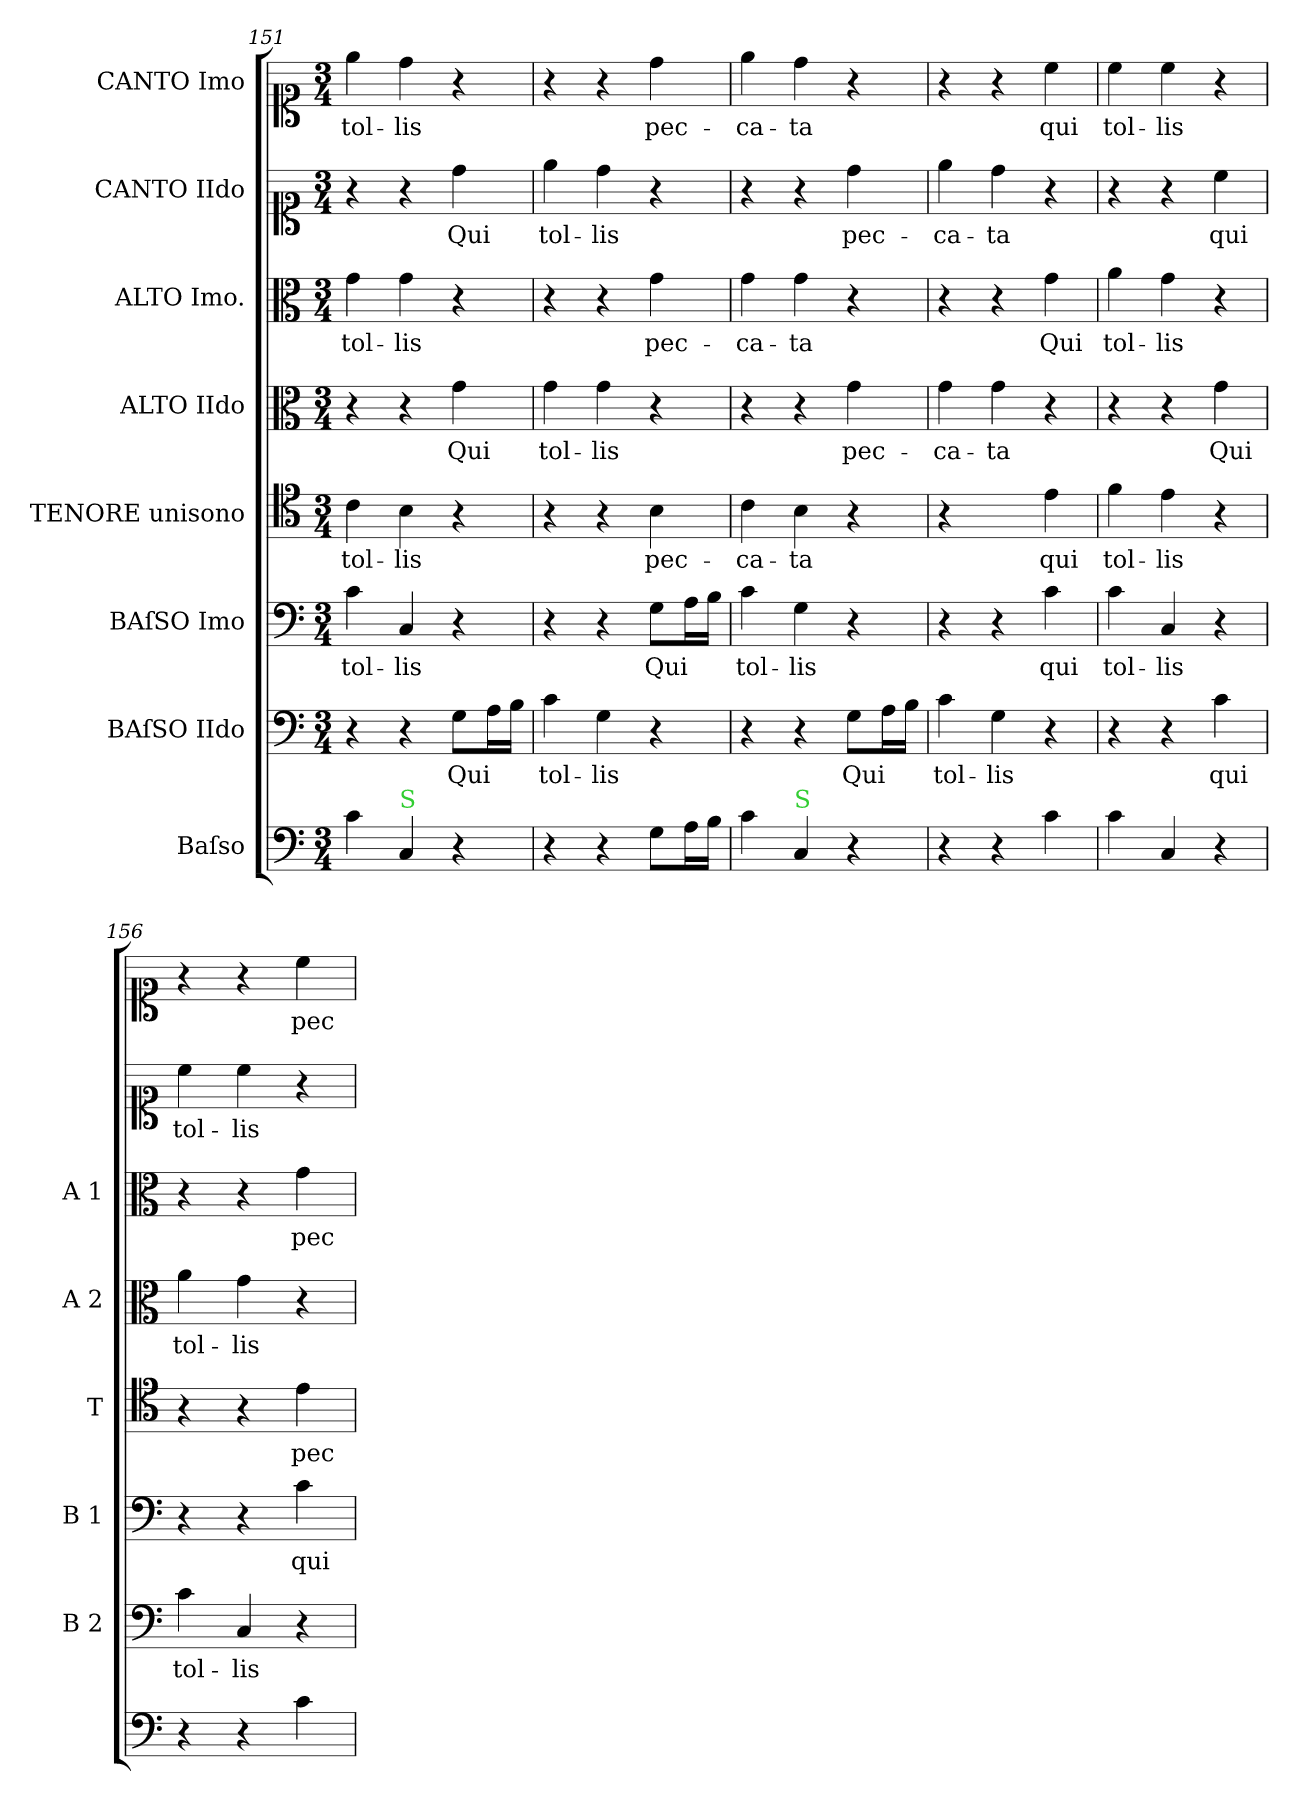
**kern	**kern	**text	**kern	**text	**kern	**text	**kern	**text	**kern	**text	**kern	**text	**kern	**text
*part8	*part7	*part7	*part6	*part6	*part5	*part5	*part4	*part4	*part3	*part3	*part2	*part2	*part1	*part1
*staff8	*staff7	*staff7	*staff6	*staff6	*staff5	*staff5	*staff4	*staff4	*staff3	*staff3	*staff2	*staff2	*staff1	*staff1
*I"Baſso	*I"BAſSO IIdo	*	*I"BAſSO Imo	*	*I"TENORE unisono	*	*I"ALTO IIdo	*	*I"ALTO Imo.	*	*I"CANTO IIdo	*	*I"CANTO Imo	*
*	*I'B 2	*	*I'B 1	*	*I'T	*	*I'A 2	*	*I'A 1	*	*	*	*	*
*clefF4	*clefF4	*	*clefF4	*	*clefC4	*	*clefC3	*	*clefC3	*	*clefC1	*	*clefC1	*
*k[]	*k[]	*	*k[]	*	*k[]	*	*k[]	*	*k[]	*	*k[]	*	*k[]	*
*C:	*C:	*	*C:	*	*C:	*	*C:	*	*C:	*	*C:	*	*C:	*
*M3/4	*M3/4	*	*M3/4	*	*M3/4	*	*M3/4	*	*M3/4	*	*M3/4	*	*M3/4	*
=151	=151	=151	=151	=151	=151	=151	=151	=151	=151	=151	=151	=151	=151	=151
4c\	4r	.	4c\	tol-	4c\	tol-	4r	.	4g\	tol-	4r	.	4ee\	tol-
!LO:TX:a:color=limegreen:t=S	!	!	!	!	!	!	!	!	!	!	!	!	!	!
4C/	4r	.	4C/	-lis	4B\	-lis	4r	.	4g\	-lis	4r	.	4dd\	-lis
4r	8G\L	Qui	4r	.	4r	.	4g\	Qui	4r	.	4dd\	Qui	4r	.
.	16A\L	.	.	.	.	.	.	.	.	.	.	.	.	.
.	16B\JJ	.	.	.	.	.	.	.	.	.	.	.	.	.
=152	=152	=152	=152	=152	=152	=152	=152	=152	=152	=152	=152	=152	=152	=152
4r	4c\	tol-	4r	.	4r	.	4g\	tol-	4r	.	4ee\	tol-	4r	.
4r	4G\	-lis	4r	.	4r	.	4g\	-lis	4r	.	4dd\	-lis	4r	.
!	!	!	!	!LO:LY:i	!	!	!	!	!	!	!	!	!	!
8G\L	4r	.	8G\L	Qui	4B\	pec-	4r	.	4g\	pec-	4r	.	4dd\	pec-
16A\L	.	.	16A\L	.	.	.	.	.	.	.	.	.	.	.
16B\JJ	.	.	16B\JJ	.	.	.	.	.	.	.	.	.	.	.
=153	=153	=153	=153	=153	=153	=153	=153	=153	=153	=153	=153	=153	=153	=153
!	!	!	!	!LO:LY:i	!	!	!	!	!	!	!	!	!	!
4c\	4r	.	4c\	tol-	4c\	-ca-	4r	.	4g\	-ca-	4r	.	4ee\	-ca-
!LO:TX:a:color=limegreen:t=S	!	!	!	!	!	!	!	!	!	!	!	!	!	!
!	!	!	!	!LO:LY:i	!	!	!	!	!	!	!	!	!	!
4C/	4r	.	4G\	-lis	4B\	-ta	4r	.	4g\	-ta	4r	.	4dd\	-ta
!	!	!LO:LY:i	!	!	!	!	!	!	!	!	!	!	!	!
4r	8G\L	Qui	4r	.	4r	.	4g\	pec-	4r	.	4dd\	pec-	4r	.
.	16A\L	.	.	.	.	.	.	.	.	.	.	.	.	.
.	16B\JJ	.	.	.	.	.	.	.	.	.	.	.	.	.
=154	=154	=154	=154	=154	=154	=154	=154	=154	=154	=154	=154	=154	=154	=154
!	!	!LO:LY:i	!	!	!	!	!	!	!	!	!	!	!	!
4r	4c\	tol-	4r	.	4r	.	4g\	-ca-	4r	.	4ee\	-ca-	4r	.
!	!	!LO:LY:i	!	!	!	!	!	!	!	!	!	!	!	!
4r	4G\	-lis	4r	.	4ryy	.	4g\	-ta	4r	.	4dd\	-ta	4r	.
4c\	4r	.	4c\	qui	4e\	qui	4r	.	4g\	Qui	4r	.	4cc\	qui
=155	=155	=155	=155	=155	=155	=155	=155	=155	=155	=155	=155	=155	=155	=155
4c\	4r	.	4c\	tol-	4f\	tol-	4r	.	4a\	tol-	4r	.	4cc\	tol-
4C/	4r	.	4C/	-lis	4e\	-lis	4r	.	4g\	-lis	4r	.	4cc\	-lis
4r	4c\	qui	4r	.	4r	.	4g\	Qui	4r	.	4cc\	qui	4r	.
=156	=156	=156	=156	=156	=156	=156	=156	=156	=156	=156	=156	=156	=156	=156
4r	4c\	tol-	4r	.	4r	.	4a\	tol-	4r	.	4cc\	tol-	4r	.
4r	4C/	-lis	4r	.	4r	.	4g\	-lis	4r	.	4cc\	-lis	4r	.
!	!	!	!	!LO:LY:i	!	!	!	!	!	!	!	!	!	!
4c\	4r	.	4c\	qui	4e\	pec-	4r	.	4g\	pec-	4r	.	4cc\	pec-
=	=	=	=	=	=	=	=	=	=	=	=	=	=	=
*-	*-	*-	*-	*-	*-	*-	*-	*-	*-	*-	*-	*-	*-	*-
